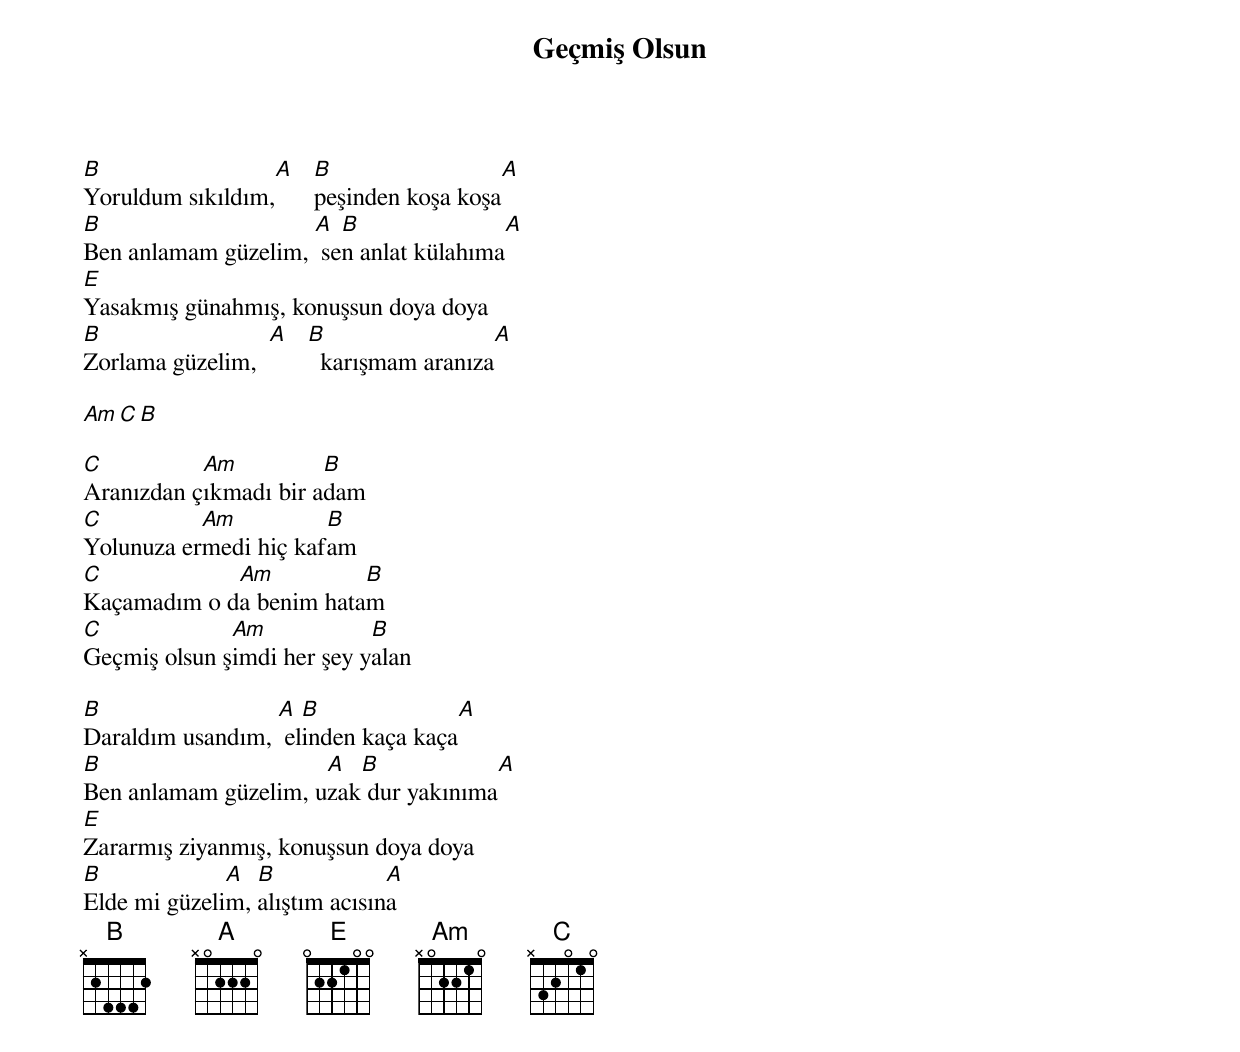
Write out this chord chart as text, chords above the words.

{title: Geçmiş Olsun}
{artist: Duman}

B                 A  B                   A
Yoruldum sıkıldım,   peşinden koşa koşa
B                    A  B                 A
Ben anlamam güzelim,  sen anlat külahıma
E
Yasakmış günahmış, konuşsun doya doya
B                 A  B                   A
Zorlama güzelim,       karışmam aranıza

Am  C  B

C          Am          B
Aranızdan çıkmadı bir adam
C          Am          B
Yolunuza ermedi hiç kafam
C            Am          B
Kaçamadım o da benim hatam
C             Am            B
Geçmiş olsun şimdi her şey yalan

B                 A  B                   A
Daraldım usandım,  elinden kaça kaça
B                     A  B                   A
Ben anlamam güzelim, uzak dur yakınıma
E
Zararmış ziyanmış, konuşsun doya doya
B             A  B             A
Elde mi güzelim, alıştım acısına
